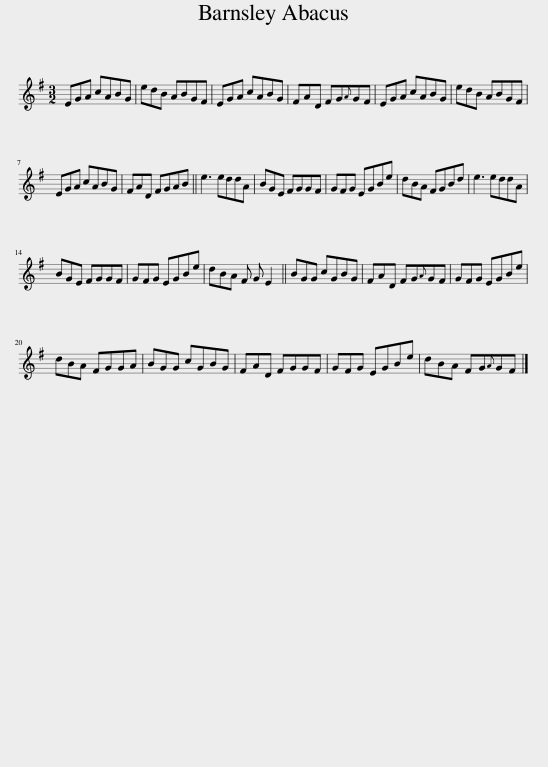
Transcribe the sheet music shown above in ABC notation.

X:1
L:1/8
M:3/2
I:linebreak $
K:Emin
V:1 treble
V:1
 EGA cABG | edB ABGF | EGA cABG | FAD FG{A}GF | EGA cABG | %5
 edB ABGF |$ EGA cABG | FAD FGAB || e3 eddA | BGE FGGF | %10
 GFG EGBe | dBA FGBd | e3 eddA |$ BGE FGGF | GFG EGBe | %15
 dBA F G E2 || BGG cGBG | FAD FG{A}GF | GFG EGBe |$ dBA FGGA | %20
 BGG cGBG | FAD FGGF | GFG EGBe | dBA FG{A}GF |] %24
